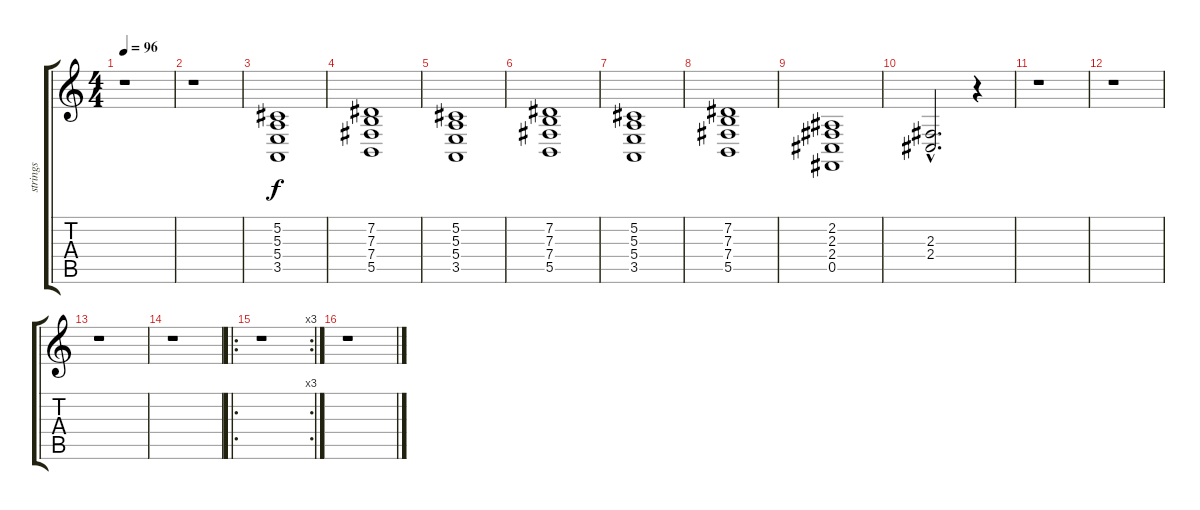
\track ("strings" "strings") {instrument synthstrings2}
\staff {score tabs}
\tuning (Db4 Ab3 E3 B2 Gb2 B1) {hide}
\ts (4 4)
\tempo 96
\clef g2
\ks c
r.1{dy f} |
r.1 |
(5.2 5.3 5.4 3.5).1 |
(7.2 7.3 7.4 5.5).1 |
(5.2 5.3 5.4 3.5).1 |
(7.2 7.3 7.4 5.5).1 |
(5.2 5.3 5.4 3.5).1 |
(7.2 7.3 7.4 5.5).1 |
(2.2 2.3 2.4 0.5).1 |
(2.3{hac} 2.4{hac}).2{d} r.4 |
r.1 |
r.1 |
r.1 |
r.1 |
\ro
\rc 3
r.1 |
r.1
